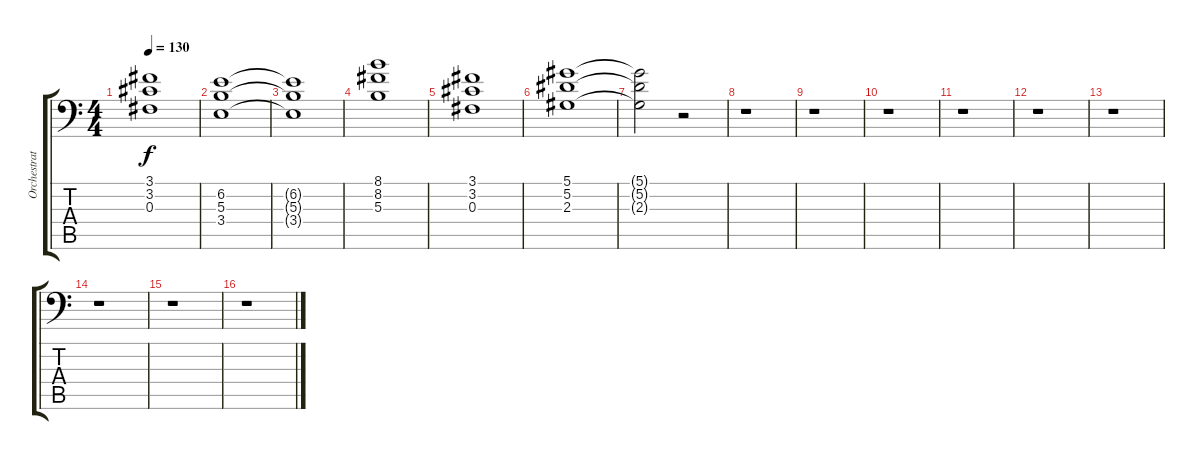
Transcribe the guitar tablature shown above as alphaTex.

\track ("Orchestration" "Orchestrat") {instrument pad2warm}
\staff {score tabs}
\tuning (Eb4 Bb3 Gb3 Db3 Ab1 Eb1) {hide}
\ts (4 4)
\tempo 130
\clef f4
\ks c
(3.1 3.2 0.3).1{dy f} |
(6.2 5.3 3.4).1 |
(6.2{t} 5.3{t} 3.4{t}).1 |
(8.1 8.2 5.3).1 |
(3.1 3.2 0.3).1 |
(5.1 5.2 2.3).1 |
(5.1{t} 5.2{t} 2.3{t}).2 r.2 |
r.1 |
r.1 |
r.1 |
r.1 |
r.1 |
r.1 |
r.1 |
r.1 |
r.1
